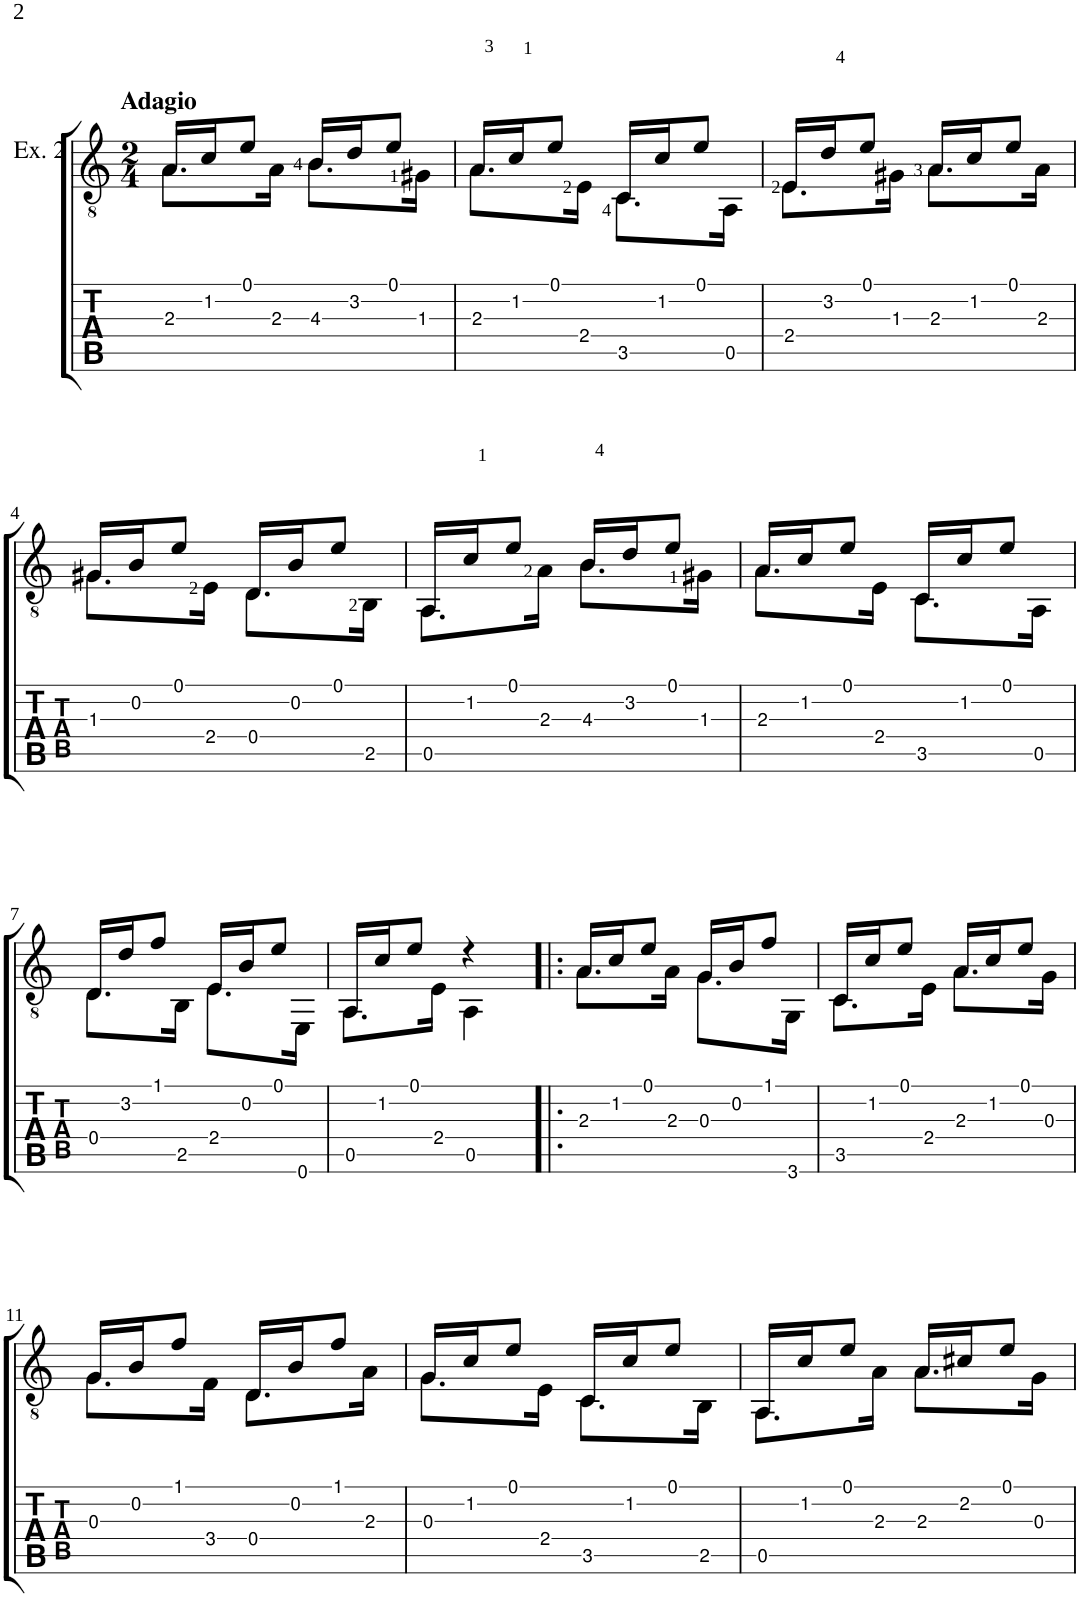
**kern	**kern
*part1	*part1
*staff2	*staff1
*I"Gtr	*
!!LO:PB:g=z
*stria6	*
*	*clefGv2
*k[]	*k[]
*M2/4	*M2/4
=1	=1
*^	*^
!	!	!LO:TX:a:B:t=Adagio	!
16ALL	8.AL	16A/LL	8.A\L
16cJ	.	16c/J	.
8eJ	.	8e/J	.
.	16AJk	.	16A\Jk
16BLL	8.BL	16B/LL	8.B\L
16dJ	.	16d/J	.
8eJ	.	8e/J	.
.	16G#XJk	.	16G#X\Jk
=2	=2	=2	=2
16ALL	8.AL	16A/LL	8.A\L
16cJ	.	16c/J	.
8eJ	.	8e/J	.
.	16EJk	.	16E\Jk
16CLL	8.CL	16C/LL	8.C\L
16cJ	.	16c/J	.
8eJ	.	8e/J	.
.	16AAJk	.	16AA\Jk
=3	=3	=3	=3
16ELL	8.EL	16E/LL	8.E\L
16dJ	.	16d/J	.
8eJ	.	8e/J	.
.	16G#XJk	.	16G#X\Jk
16ALL	8.AL	16A/LL	8.A\L
16cJ	.	16c/J	.
8eJ	.	8e/J	.
.	16AJk	.	16A\Jk
!!LO:LB:g=z	!!
=4	=4	=4	=4
*	*	*	*
16G#XLL	8.G#L	16G#X/LL	8.G#\L
16BJ	.	16B/J	.
8eJ	.	8e/J	.
.	16EJk	.	16E\Jk
16DLL	8.DL	16D/LL	8.D\L
16BJ	.	16B/J	.
8eJ	.	8e/J	.
.	16BBJk	.	16BB\Jk
=5	=5	=5	=5
16AALL	8.AAL	16AA/LL	8.AA\L
16cJ	.	16c/J	.
8eJ	.	8e/J	.
.	16AJk	.	16A\Jk
16BLL	8.BL	16B/LL	8.B\L
16dJ	.	16d/J	.
8eJ	.	8e/J	.
.	16G#XJk	.	16G#X\Jk
=6	=6	=6	=6
16ALL	8.AL	16A/LL	8.A\L
16cJ	.	16c/J	.
8eJ	.	8e/J	.
.	16EJk	.	16E\Jk
16CLL	8.CL	16C/LL	8.C\L
16cJ	.	16c/J	.
8eJ	.	8e/J	.
.	16AAJk	.	16AA\Jk
!!LO:LB:g=z	!!
=7	=7	=7	=7
*	*	*	*
16DLL	8.DL	16D/LL	8.D\L
16dJ	.	16d/J	.
8fJ	.	8f/J	.
.	16BBJk	.	16BB\Jk
16ELL	8.EL	16E/LL	8.E\L
16BJ	.	16B/J	.
8eJ	.	8e/J	.
.	16EEJk	.	16EE\Jk
=8	=8	=8	=8
16AALL	8.AAL	16AA/LL	8.AA\L
16cJ	.	16c/J	.
8eJ	.	8e/J	.
.	16EJk	.	16E\Jk
4r	4AA	4r	4AA\
=9!|:	=9!|:	=9!|:	=9!|:
16ALL	8.AL	16A/LL	8.A\L
16cJ	.	16c/J	.
8eJ	.	8e/J	.
.	16AJk	.	16A\Jk
16GLL	8.GL	16G/LL	8.G\L
16BJ	.	16B/J	.
8fJ	.	8f/J	.
.	16GGJk	.	16GG\Jk
=10	=10	=10	=10
16CLL	8.CL	16C/LL	8.C\L
16cJ	.	16c/J	.
8eJ	.	8e/J	.
.	16EJk	.	16E\Jk
16ALL	8.AL	16A/LL	8.A\L
16cJ	.	16c/J	.
8eJ	.	8e/J	.
.	16GJk	.	16G\Jk
!!LO:LB:g=z	!!
=11	=11	=11	=11
*	*	*	*
16GLL	8.GL	16G/LL	8.G\L
16BJ	.	16B/J	.
8fJ	.	8f/J	.
.	16FJk	.	16F\Jk
16DLL	8.DL	16D/LL	8.D\L
16BJ	.	16B/J	.
8fJ	.	8f/J	.
.	16AJk	.	16A\Jk
=12	=12	=12	=12
16GLL	8.GL	16G/LL	8.G\L
16cJ	.	16c/J	.
8eJ	.	8e/J	.
.	16EJk	.	16E\Jk
16CLL	8.CL	16C/LL	8.C\L
16cJ	.	16c/J	.
8eJ	.	8e/J	.
.	16BBJk	.	16BB\Jk
=13	=13	=13	=13
16AALL	8.AAL	16AA/LL	8.AA\L
16cJ	.	16c/J	.
8eJ	.	8e/J	.
.	16AJk	.	16A\Jk
16ALL	8.AL	16A/LL	8.A\L
16c#XJ	.	16c#X/J	.
8eJ	.	8e/J	.
.	16GJk	.	16G\Jk
*v	*v	*	*
*	*v	*v
=	=
*-	*-
